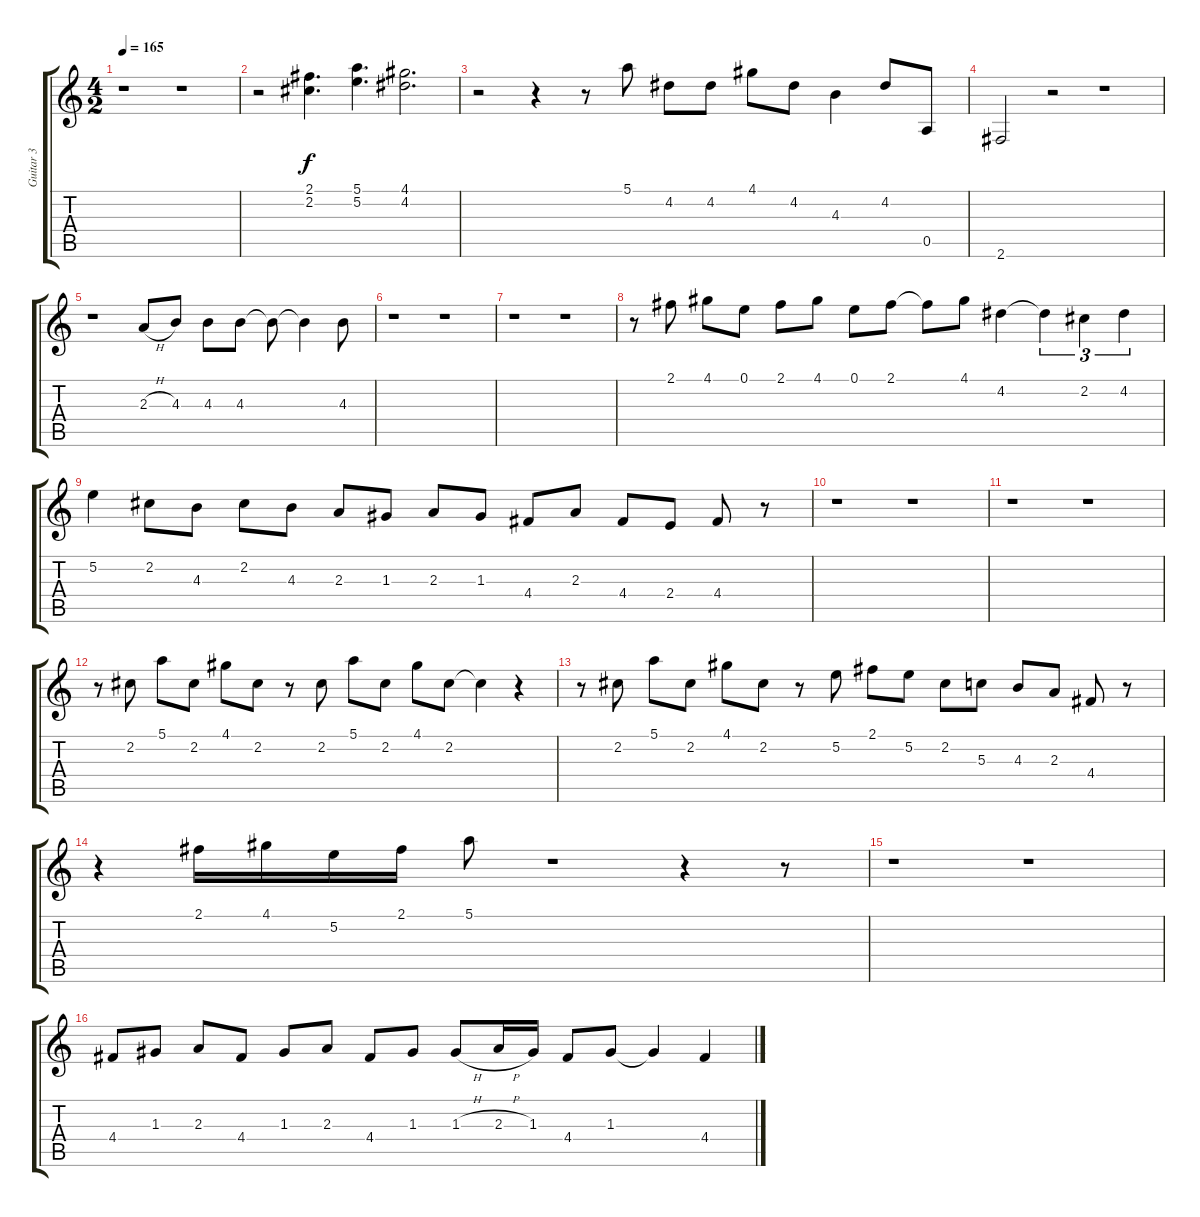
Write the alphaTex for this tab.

\track ("Guitar 3" "Guitar 3") {instrument acousticguitarsteel}
\staff {score tabs}
\tuning (E4 B3 G3 D3 A2 E2) {hide}
\ts (4 2)
\tempo 165
\clef g2
\ks c
r.1{dy f} r.1 |
r.2 (2.1 2.2).4{d} (5.1 5.2).4{d} (4.1 4.2).2{d} |
r.2 r.4 r.8 5.1.8 4.2.8 4.2.8 4.1.8 4.2.8 4.3.4 4.2.8 0.5.8 |
2.6.2 r.2 r.1 |
r.1 2.3{h}.8 4.3.8 4.3.8 4.3.8 4.3{t}.8 4.3{t}.4 4.3.8 |
r.1 r.1 |
r.1 r.1 |
r.8 2.1.8 4.1.8 0.1.8 2.1.8 4.1.8 0.1.8 2.1.8 2.1{t}.8 4.1.8 4.2.4 4.2{t}.4{tu (3 2)} 2.2.4{tu (3 2)} 4.2.4{tu (3 2)} |
5.2.4 2.2.8 4.3.8 2.2.8 4.3.8 2.3.8 1.3.8 2.3.8 1.3.8 4.4.8 2.3.8 4.4.8 2.4.8 4.4.8 r.8 |
r.1 r.1 |
r.1 r.1 |
r.8 2.2.8 5.1.8 2.2.8 4.1.8 2.2.8 r.8 2.2.8 5.1.8 2.2.8 4.1.8 2.2.8 2.2{t}.4 r.4 |
r.8 2.2.8 5.1.8 2.2.8 4.1.8 2.2.8 r.8 5.2.8 2.1.8 5.2.8 2.2.8 5.3.8 4.3.8 2.3.8 4.4.8 r.8 |
r.4 2.1.16 4.1.16 5.2.16 2.1.16 5.1.8 r.1 r.4 r.8 |
r.1 r.1 |
4.4.8 1.3.8 2.3.8 4.4.8 1.3.8 2.3.8 4.4.8 1.3.8 1.3{h}.8 2.3{h}.16 1.3.16 4.4.8 1.3.8 1.3{t}.4 4.4.4
